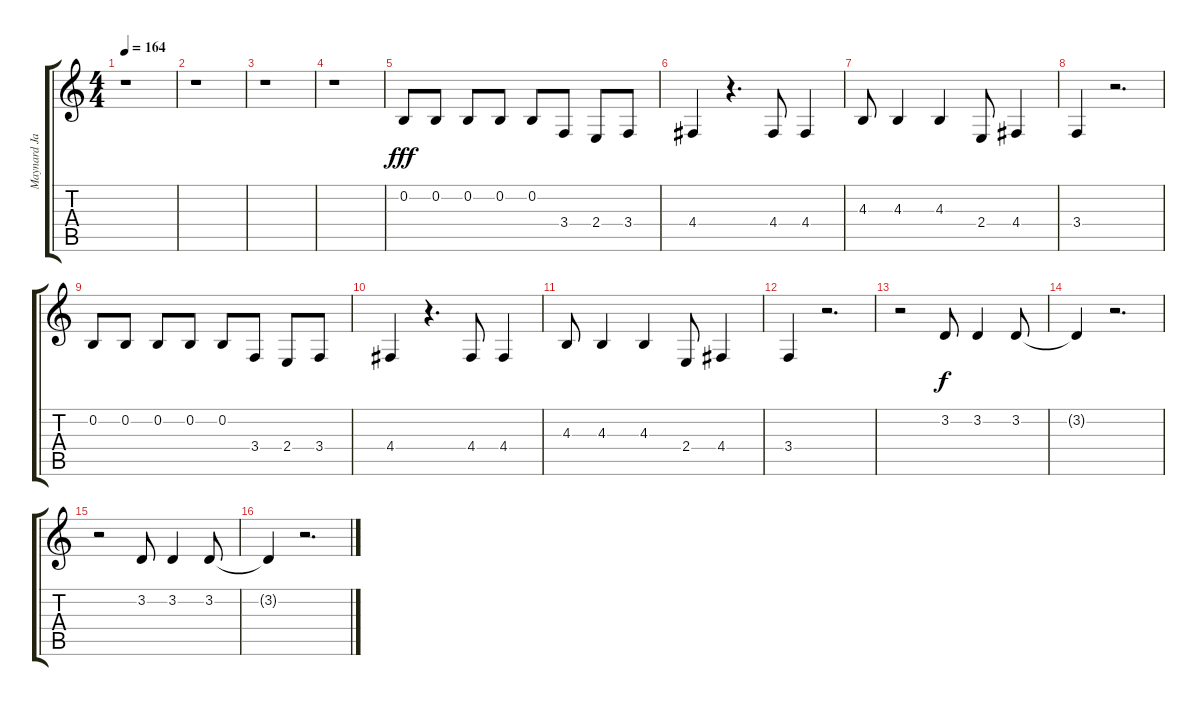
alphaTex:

\track ("Maynard James Keenan" "Maynard Ja") {instrument lead2sawtooth}
\staff {score tabs}
\tuning (E4 B3 G3 D3 A2 E2) {hide}
\ts (4 4)
\tempo 164
\clef g2
\ks c
r.1{dy f} |
r.1 |
r.1 |
r.1 |
0.2.8{dy fff} 0.2.8 0.2.8 0.2.8 0.2.8 3.4.8 2.4.8 3.4.8 |
4.4.4 r.4{d} 4.4.8 4.4.4 |
4.3.8 4.3.4 4.3.4 2.4.8 4.4.4 |
3.4.4 r.2{d} |
0.2.8 0.2.8 0.2.8 0.2.8 0.2.8 3.4.8 2.4.8 3.4.8 |
4.4.4 r.4{d} 4.4.8 4.4.4 |
4.3.8 4.3.4 4.3.4 2.4.8 4.4.4 |
3.4.4 r.2{d} |
r.2 3.2.8{dy f} 3.2.4 3.2.8 |
3.2{t}.4 r.2{d} |
r.2 3.2.8 3.2.4 3.2.8 |
3.2{t}.4 r.2{d}
